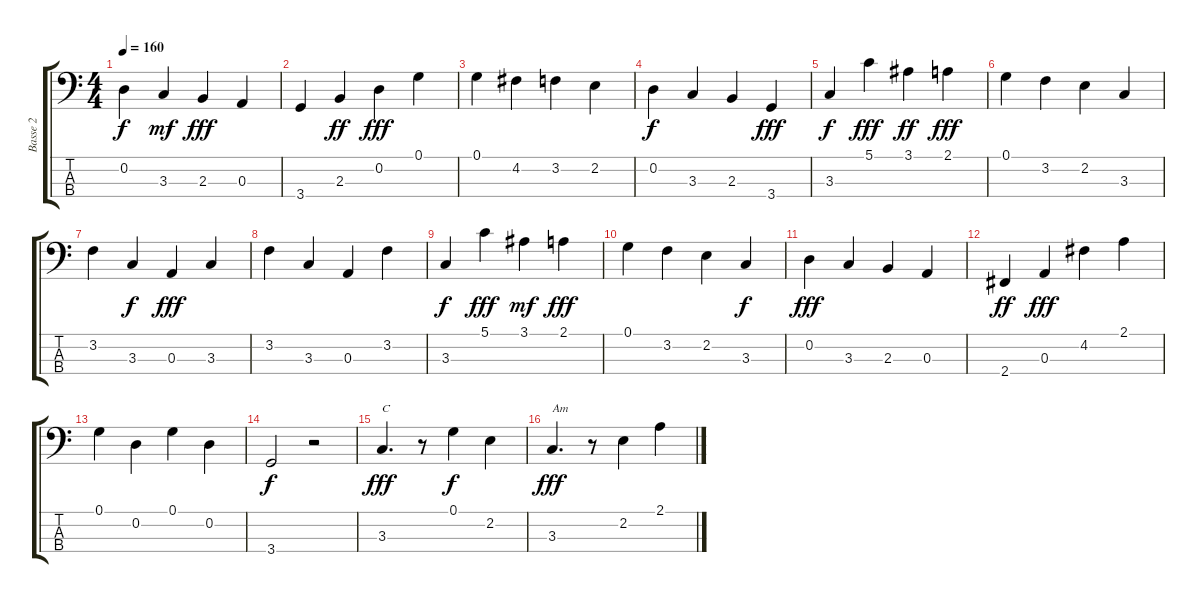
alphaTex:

\track ("Basse 2" "Basse 2") {instrument electricbassfinger}
\staff {score tabs}
\tuning (G2 D2 A1 E1) {hide}
\ts (4 4)
\tempo 160
\clef f4
\ks c
0.2.4{dy f} 3.3.4{dy mf} 2.3.4{dy fff} 0.3.4 |
3.4.4 2.3.4{dy ff} 0.2.4{dy fff} 0.1.4 |
0.1.4 4.2.4 3.2.4 2.2.4 |
0.2.4{dy f} 3.3.4 2.3.4 3.4.4{dy fff} |
3.3.4{dy f} 5.1.4{dy fff} 3.1.4{dy ff} 2.1.4{dy fff} |
0.1.4 3.2.4 2.2.4 3.3.4 |
3.2.4 3.3.4{dy f} 0.3.4{dy fff} 3.3.4 |
3.2.4 3.3.4 0.3.4 3.2.4 |
3.3.4{dy f} 5.1.4{dy fff} 3.1.4{dy mf} 2.1.4{dy fff} |
0.1.4 3.2.4 2.2.4 3.3.4{dy f} |
0.2.4{dy fff} 3.3.4 2.3.4 0.3.4 |
2.4.4{dy ff} 0.3.4{dy fff} 4.2.4 2.1.4 |
0.1.4 0.2.4 0.1.4 0.2.4 |
3.4.2{dy f} r.2 |
3.3.4{d txt "C" dy fff} r.8 0.1.4{dy f} 2.2.4 |
3.3.4{d txt "Am" dy fff} r.8 2.2.4 2.1.4
